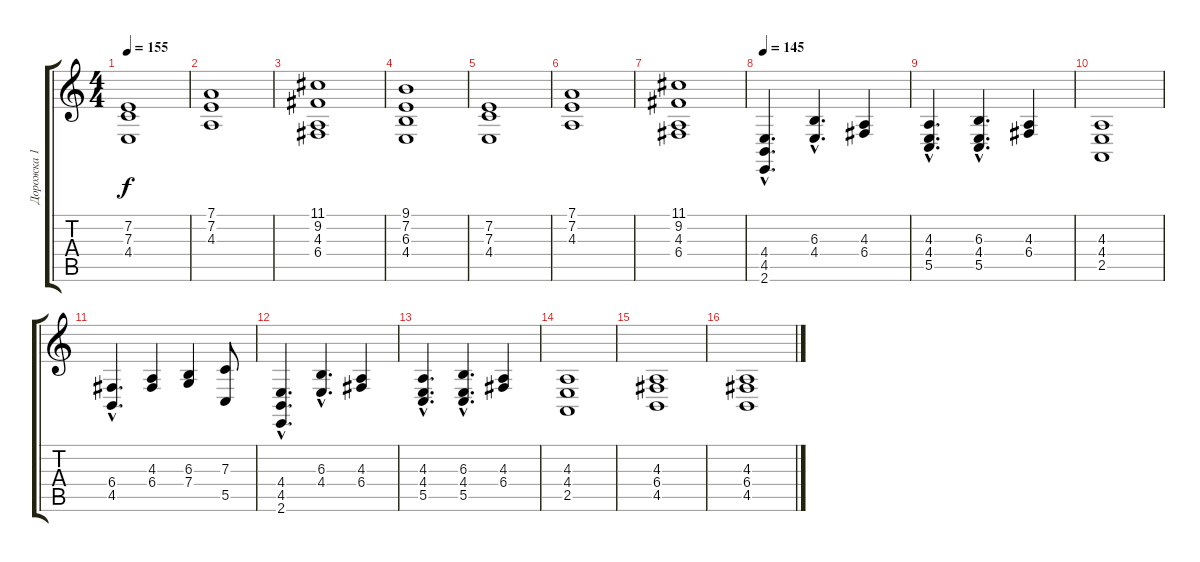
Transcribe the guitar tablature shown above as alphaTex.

\track ("Дорожка 1" "Дорожка 1") {instrument acousticgrandpiano}
\staff {score tabs}
\tuning (D4 A3 F3 C3 G2 D2) {hide}
\ts (4 4)
\tempo 155
\clef g2
\ks c
(7.2 7.3 4.4).1{dy f} |
(7.1 7.2 4.3).1 |
(11.1 9.2 4.3 6.4).1 |
(9.1 7.2 6.3 4.4).1 |
(7.2 7.3 4.4).1 |
(7.1 7.2 4.3).1 |
(11.1 9.2 4.3 6.4).1 |
\tempo 145
(4.4{hac} 4.5{hac} 2.6{hac}).4{d} (6.3{hac} 4.4{hac}).4{d} (4.3 6.4).4 |
(4.3{hac} 4.4{hac} 5.5{hac}).4{d} (6.3{hac} 4.4{hac} 5.5{hac}).4{d} (4.3 6.4).4 |
(4.3 4.4 2.5).1 |
(6.4{hac} 4.5{hac}).4{d} (4.3 6.4).4 (6.3 7.4).4 (7.3 5.5).8 |
(4.4{hac} 4.5{hac} 2.6{hac}).4{d} (6.3{hac} 4.4{hac}).4{d} (4.3 6.4).4 |
(4.3{hac} 4.4{hac} 5.5{hac}).4{d} (6.3{hac} 4.4{hac} 5.5{hac}).4{d} (4.3 6.4).4 |
(4.3 4.4 2.5).1 |
(4.3 6.4 4.5).1 |
(4.3 6.4 4.5).1
